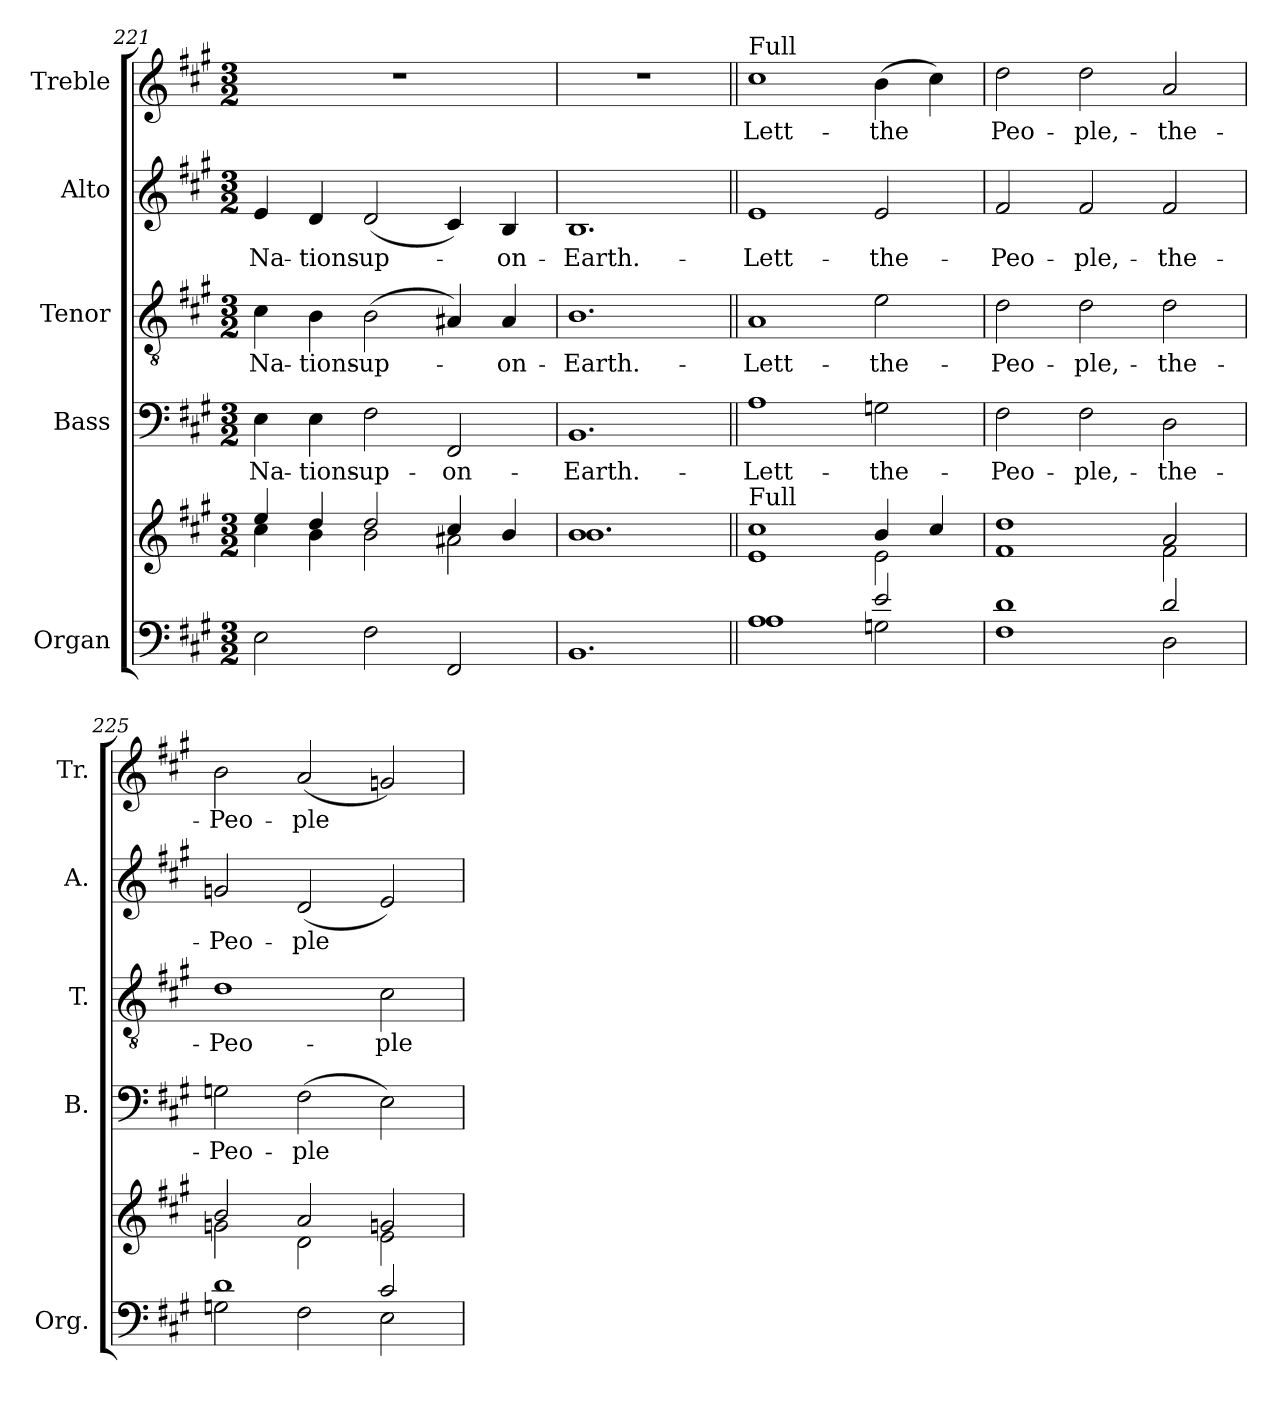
**kern	**kern	**kern	**text	**kern	**text	**kern	**text	**kern	**text
*part5	*part5	*part4	*part4	*part3	*part3	*part2	*part2	*part1	*part1
*staff6	*staff5	*staff4	*staff4	*staff3	*staff3	*staff2	*staff2	*staff1	*staff1
*I"Organ	*	*I"Bass	*	*I"Tenor	*	*I"Alto	*	*I"Treble	*
*I'Org.	*	*I'B.	*	*I'T.	*	*I'A.	*	*I'Tr.	*
*clefF4	*clefG2	*clefF4	*	*clefGv2	*	*clefG2	*	*clefG2	*
*	*	*	*	*ITrd7c12	*	*	*	*	*
*k[f#c#g#]	*k[f#c#g#]	*k[f#c#g#]	*	*k[f#c#g#]	*	*k[f#c#g#]	*	*k[f#c#g#]	*
*A:	*A:	*A:	*	*A:	*	*A:	*	*A:	*
*M3/2	*M3/2	*M3/2	*	*M3/2	*	*M3/2	*	*M3/2	*
=221	=221	=221	=221	=221	=221	=221	=221	=221	=221
*	*^	*	*	*	*	*	*	*	*
!	!	!	!	!LO:LY:b:color=#000000	!	!	!	!	!	!
!	!	!	!	!	!	!LO:LY:b:color=#000000	!	!	!	!
!	!	!	!	!	!	!	!	!LO:LY:b:color=#000000	!LO:N:vis=1	!
2Ei\	4eei/	4cc#i\	4Ei\	-Na-	4C#i\	-Na-	4ei/	-Na-	1.r	.
!	!	!	!	!LO:LY:b:color=#000000	!	!	!	!	!	!
!	!	!	!	!	!	!LO:LY:b:color=#000000	!	!	!	!
!	!	!	!	!	!	!	!	!LO:LY:b:color=#000000	!	!
.	4ddi/	4bi\	4Ei\	-tions-	4BBi\	-tions-	4di/	-tions-	.	.
!	!	!	!	!LO:LY:b:color=#000000	!	!	!	!	!	!
!	!	!	!	!	!	!LO:LY:b:color=#000000	!	!	!	!
!	!	!	!	!	!	!	!	!LO:LY:b:color=#000000	!	!
2F#i\	2ddi/	2bi\	2F#i\	-up-	(2BBi\	-up-	(2di/	-up-	.	.
!	!	!	!	!LO:LY:b:color=#000000	!	!	!	!	!	!
2FF#i/	4cc#i/	2a#Xi\	2FF#i/	-on-	4AA#Xi/)	.	4c#i/)	.	.	.
!	!	!	!	!	!	!LO:LY:b:color=#000000	!	!	!	!
!	!	!	!	!	!	!	!	!LO:LY:b:color=#000000	!	!
.	4bi/	.	.	.	4AA#i/	-on-	4Bi/	-on-	.	.
=222	=222	=222	=222	=222	=222	=222	=222	=222	=222	=222
!	!	!	!	!LO:LY:b:color=#000000	!	!	!	!	!	!
!	!	!	!	!	!	!LO:LY:b:color=#000000	!	!	!	!
!	!	!	!	!	!	!	!	!LO:LY:b:color=#000000	!LO:N:vis=1	!
1.BBi	1.bi	1.bi	1.BBi	-Earth.-	1.BBi	-Earth.-	1.Bi	-Earth.-	1.r	.
!!LO:LB:g=z
=223||	=223||	=223||	=223||	=223||	=223||	=223||	=223||	=223||	=223||	=223||
*^	*	*	*	*	*	*	*	*	*	*
!	!	!	!	!	!LO:LY:b:color=#000000	!	!	!	!	!	!
!	!	!	!	!	!	!	!LO:LY:b:color=#000000	!	!	!	!
!	!	!	!	!	!	!	!	!	!LO:LY:b:color=#000000	!	!
!	!	!	!	!	!	!	!	!	!	!LO:TX:a:t=Full	!
!	!	!LO:TX:a:t=Full	!	!	!	!	!	!	!	!	!
!	!	!	!	!	!	!	!	!	!	!	!LO:LY:b:color=#000000
1Ai	1Ai	1cc#i	1ei	1Ai	-Lett-	1AAi	-Lett-	1ei	-Lett-	1cc#i	-Lett-
!	!	!	!	!	!LO:LY:b:color=#000000	!	!	!	!	!	!
!	!	!	!	!	!	!	!LO:LY:b:color=#000000	!	!	!	!
!	!	!	!	!	!	!	!	!	!LO:LY:b:color=#000000	!	!
!	!	!	!	!	!	!	!	!	!	!	!LO:LY:b:color=#000000
2ei/	2Gni\	4bi/	2ei\	2Gni\	-the-	2Ei\	-the-	2ei/	-the-	(4bi\	-the
.	.	4cc#i/	.	.	.	.	.	.	.	4cc#i\)	.
=224	=224	=224	=224	=224	=224	=224	=224	=224	=224	=224	=224
!	!	!	!	!	!LO:LY:b:color=#000000	!	!	!	!	!	!
!	!	!	!	!	!	!	!LO:LY:b:color=#000000	!	!	!	!
!	!	!	!	!	!	!	!	!	!LO:LY:b:color=#000000	!	!
!	!	!	!	!	!	!	!	!	!	!	!LO:LY:b:color=#000000
1di	1F#i	1ddi	1f#i	2F#i\	-Peo-	2Di\	-Peo-	2f#i/	-Peo-	2ddi\	Peo-
!	!	!	!	!	!LO:LY:b:color=#000000	!	!	!	!	!	!
!	!	!	!	!	!	!	!LO:LY:b:color=#000000	!	!	!	!
!	!	!	!	!	!	!	!	!	!LO:LY:b:color=#000000	!	!
!	!	!	!	!	!	!	!	!	!	!	!LO:LY:b:color=#000000
.	.	.	.	2F#i\	-ple,-	2Di\	-ple,-	2f#i/	-ple,-	2ddi\	-ple,-
!	!	!	!	!	!LO:LY:b:color=#000000	!	!	!	!	!	!
!	!	!	!	!	!	!	!LO:LY:b:color=#000000	!	!	!	!
!	!	!	!	!	!	!	!	!	!LO:LY:b:color=#000000	!	!
!	!	!	!	!	!	!	!	!	!	!	!LO:LY:b:color=#000000
2di/	2Di\	2ai/	2f#i\	2Di\	-the-	2Di\	-the-	2f#i/	-the-	2ai/	-the-
=225	=225	=225	=225	=225	=225	=225	=225	=225	=225	=225	=225
!	!	!	!	!	!LO:LY:b:color=#000000	!	!	!	!	!	!
!	!	!	!	!	!	!	!LO:LY:b:color=#000000	!	!	!	!
!	!	!	!	!	!	!	!	!	!LO:LY:b:color=#000000	!	!
!	!	!	!	!	!	!	!	!	!	!	!LO:LY:b:color=#000000
1di	2Gni\	2bi/	2gni\	2Gni\	-Peo-	1Di	-Peo-	2gni/	-Peo-	2bi\	-Peo-
!	!	!	!	!	!LO:LY:b:color=#000000	!	!	!	!	!	!
!	!	!	!	!	!	!	!	!	!LO:LY:b:color=#000000	!	!
!	!	!	!	!	!	!	!	!	!	!	!LO:LY:b:color=#000000
.	2F#i\	2ai/	2di\	(2F#i\	-ple	.	.	(2di/	-ple	(2ai/	-ple
!	!	!	!	!	!	!	!LO:LY:b:color=#000000	!	!	!	!
2c#i/	2Ei\	2gni/	2ei\	2Ei\)	.	2C#i\	-ple-	2ei/)	.	2gni/)	.
*v	*v	*	*	*	*	*	*	*	*	*	*
*	*v	*v	*	*	*	*	*	*	*	*
=	=	=	=	=	=	=	=	=	=
*-	*-	*-	*-	*-	*-	*-	*-	*-	*-
